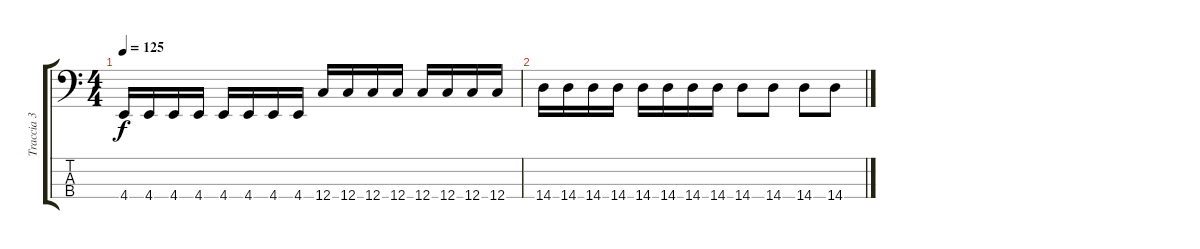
\track ("Traccia 3" "Traccia 3") {instrument slapbass1}
\staff {score tabs}
\tuning (F2 C2 G1 C1) {hide}
\ts (4 4)
\tempo 125
\clef f4
\ks c
4.4.16{dy f} 4.4.16 4.4.16 4.4.16 4.4.16 4.4.16 4.4.16 4.4.16 12.4.16 12.4.16 12.4.16 12.4.16 12.4.16 12.4.16 12.4.16 12.4.16 |
14.4.16 14.4.16 14.4.16 14.4.16 14.4.16 14.4.16 14.4.16 14.4.16 14.4.8 14.4.8 14.4.8 14.4.8
